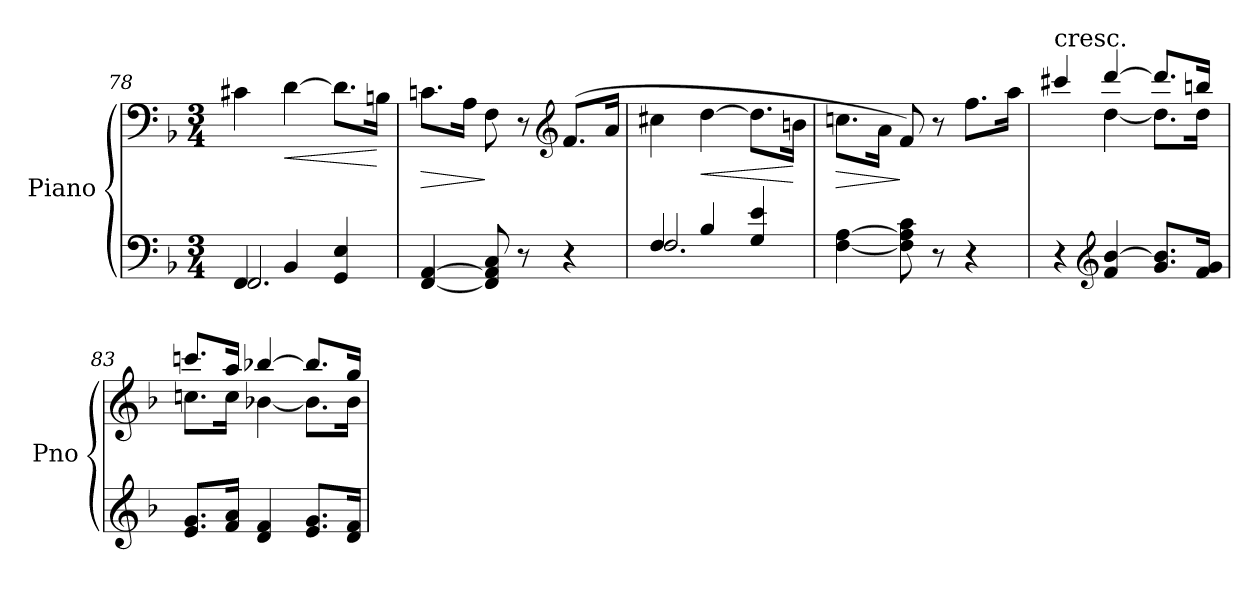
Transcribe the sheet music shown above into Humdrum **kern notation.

**kern	**kern	**dynam
*part1	*part1	*part1
*staff2	*staff1	*staff1/2
*I"Piano	*	*
*I'Pno	*	*
!!LO:PB:g=z
*clefF4	*clefF4	*
*k[b-]	*k[b-]	*
*F:	*F:	*
*M3/4	*M3/4	*
=78	=78	=78
*^	*	*
4FF/	2.FF/	4c#X\	.
!	!	!	!LO:HP:b
4BB-/	.	[4d\	<
4GG/ 4E/	.	8.d\L]	.
.	.	16Bn\Jk	[
*v	*v	*	*
=79	=79	=79
!	!	!LO:HP:b
[4FF/ [4AA/	8.cn\L	>
.	16A\Jk	.
8FF/] 8AA/] 8C/	8F\	]
8r	8r	.
*	*clefG2	*
4r	(>8.f/L	.
.	16a/Jk	.
=80	=80	=80
*^	*	*
4F/	2.F/	4cc#X\	.
!	!	!	!LO:HP:b
4B-/	.	[4dd\	<
4G/ 4e/	.	8.dd\L]	.
.	.	16bn\Jk	[
*v	*v	*	*
=81	=81	=81
!	!	!LO:HP:b
[4F\ [4A\	8.ccn\L	>
.	16a\Jk	.
8F\] 8A\] 8c\	8f/)	]
8r	8r	.
4r	8.ff\L	.
.	16aa\Jk	.
=82	=82	=82
*	*^	*
!	!LO:TX:a:t=cresc.	!	!
4r	4ccc#X/	4ryy	.
*clefG2	*	*	*
4f/ [4b-/	[4ddd/	[4dd\	.
8.g/ 8.b-/]L	8.ddd/L]	8.dd\L]	.
16f/ 16g/Jk	16bbn/Jk	16dd\Jk	.
!!LO:LB:g=z	!!
=83	=83	=83	=83
8.e/ 8.g/L	8.cccn/L	8.ccn\L	.
16f/ 16a/Jk	16aa/Jk	16cc\Jk	.
4d/ 4f/	[4bb-X/	[4b-X\	.
8.e/ 8.g/L	8.bb-/L]	8.b-\L]	.
16d/ 16f/Jk	16gg/Jk	16b-\Jk	.
*	*v	*v	*
=	=	=
*-	*-	*-
